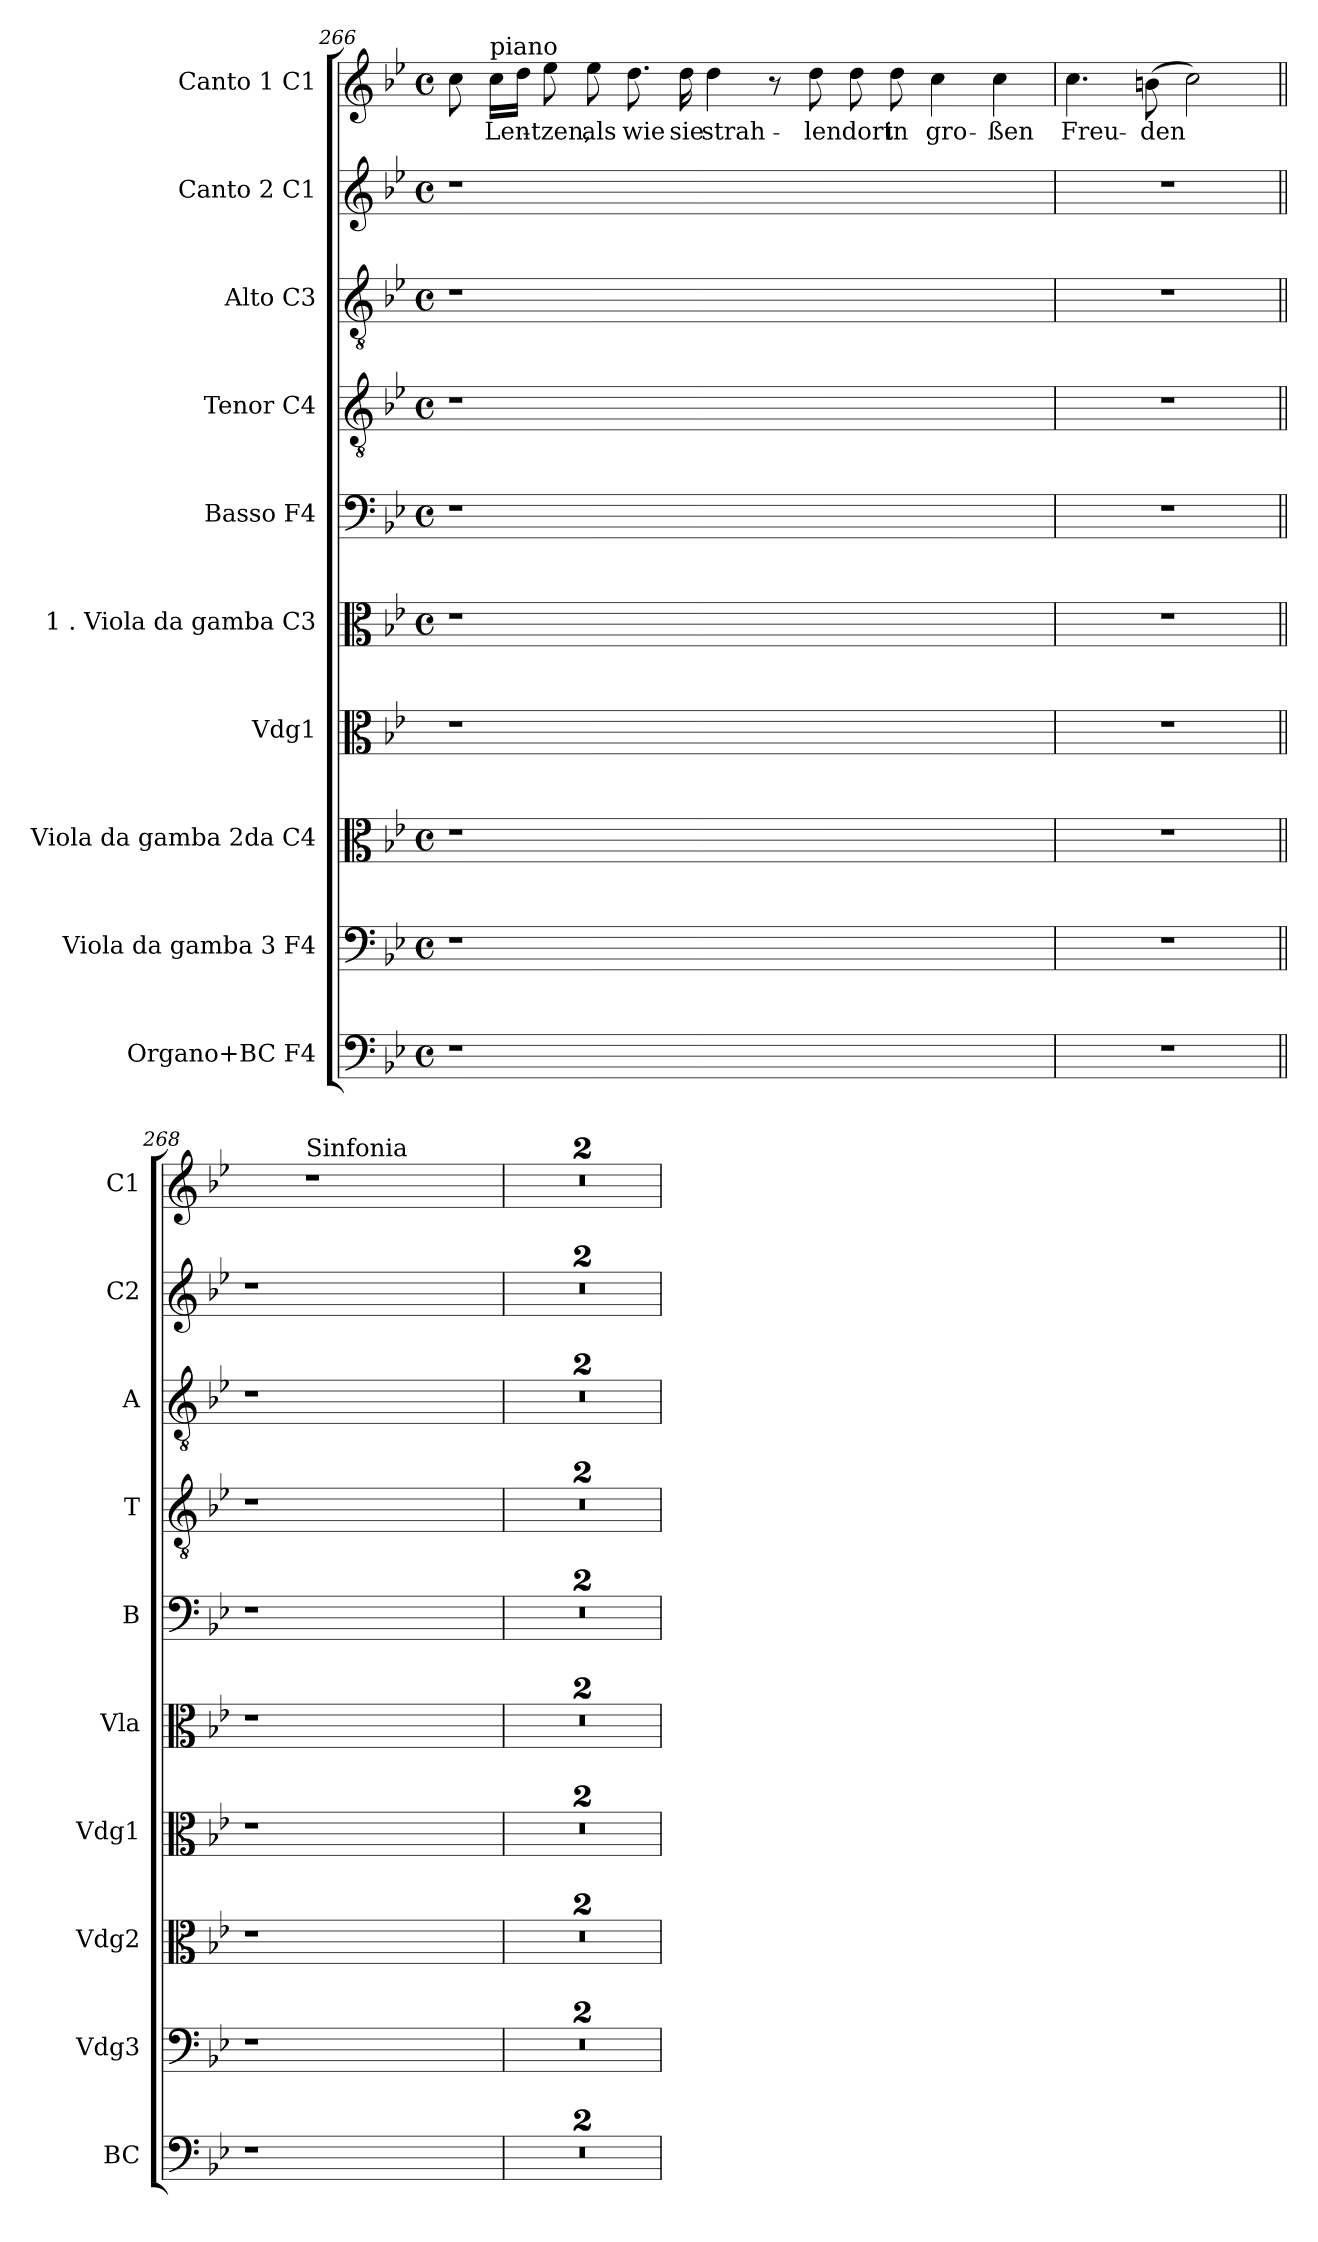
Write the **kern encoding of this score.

**kern	**kern	**kern	**kern	**kern	**kern	**kern	**kern	**kern	**kern	**text
*part10	*part9	*part8	*part7	*part6	*part5	*part4	*part3	*part2	*part1	*part1
*staff10	*staff9	*staff8	*staff7	*staff6	*staff5	*staff4	*staff3	*staff2	*staff1	*staff1
*I"Organo+BC F4	*I"Viola da gamba 3 F4	*I"Viola da gamba 2da C4	*I"Vdg1	*I"1 . Viola da gamba C3	*I"Basso F4	*I"Tenor C4	*I"Alto C3	*I"Canto 2 C1	*I"Canto 1 C1	*
*I'BC	*I'Vdg3	*I'Vdg2	*I'Vdg1	*I'Vla	*I'B	*I'T	*I'A	*I'C2	*I'C1	*
*clefF4	*clefF4	*clefC3	*clefC3	*clefC3	*clefF4	*clefGv2	*clefGv2	*clefG2	*clefG2	*
*k[b-e-]	*k[b-e-]	*k[b-e-]	*k[b-e-]	*k[b-e-]	*k[b-e-]	*k[b-e-]	*k[b-e-]	*k[b-e-]	*k[b-e-]	*
*B-:	*B-:	*B-:	*B-:	*B-:	*B-:	*B-:	*B-:	*B-:	*B-:	*
*M4/4	*M4/4	*M4/4	*	*M4/4	*M4/4	*M4/4	*M4/4	*M4/4	*M4/4	*
*met(c)	*met(c)	*met(c)	*	*met(c)	*met(c)	*met(c)	*met(c)	*met(c)	*met(c)	*
=266	=266	=266	=266	=266	=266	=266	=266	=266	=266	=266
1r	1r	1r	1r	1r	1r	1r	1r	1r	8cc\	.
!	!	!	!	!	!	!	!	!	!LO:TX:a:t=piano	!
!	!	!	!	!	!	!	!	!	!	!LO:LY:b
.	.	.	.	.	.	.	.	.	16cc\LL	Len-
.	.	.	.	.	.	.	.	.	16dd\JJ	.
!	!	!	!	!	!	!	!	!	!	!LO:LY:b
.	.	.	.	.	.	.	.	.	8ee-\	-tzen,
!	!	!	!	!	!	!	!	!	!	!LO:LY:b
.	.	.	.	.	.	.	.	.	8ee-\	als
!	!	!	!	!	!	!	!	!	!	!LO:LY:b
.	.	.	.	.	.	.	.	.	8.dd\	wie
!	!	!	!	!	!	!	!	!	!	!LO:LY:b
.	.	.	.	.	.	.	.	.	16dd\	sie
!	!	!	!	!	!	!	!	!	!	!LO:LY:b
.	.	.	.	.	.	.	.	.	4dd\	strah-
1ryy	1ryy	1ryy	1ryy	1ryy	1ryy	1ryy	1ryy	1ryy	8r	.
!	!	!	!	!	!	!	!	!	!	!LO:LY:b
.	.	.	.	.	.	.	.	.	8dd\	-len
!	!	!	!	!	!	!	!	!	!	!LO:LY:b
.	.	.	.	.	.	.	.	.	8dd\	dort
!	!	!	!	!	!	!	!	!	!	!LO:LY:b
.	.	.	.	.	.	.	.	.	8dd\	in
!	!	!	!	!	!	!	!	!	!	!LO:LY:b
.	.	.	.	.	.	.	.	.	4cc\	gro-
!	!	!	!	!	!	!	!	!	!	!LO:LY:b
.	.	.	.	.	.	.	.	.	4cc\	-ßen
!!LO:LB:g=z
=267	=267	=267	=267	=267	=267	=267	=267	=267	=267	=267
!	!	!	!	!	!	!	!	!	!	!LO:LY:b
1r	1r	1r	1r	1r	1r	1r	1r	1r	4.cc\	Freu-
!	!	!	!	!	!	!	!	!	!	!LO:LY:b
.	.	.	.	.	.	.	.	.	(>8bn\	-den
.	.	.	.	.	.	.	.	.	2cc\)	.
=268||	=268||	=268||	=268||	=268||	=268||	=268||	=268||	=268||	=268||	=268||
1r	1r	1r	1r	1r	1r	1r	1r	1r	8ryy	.
.	.	.	.	.	.	.	.	.	32ryy	.
!	!	!	!	!	!	!	!	!	!LO:TX:a:t=Sinfonia	!
.	.	.	.	.	.	.	.	.	1r	.
8ryy	8ryy	8ryy	8ryy	8ryy	8ryy	8ryy	8ryy	8ryy	.	.
32ryy	32ryy	32ryy	32ryy	32ryy	32ryy	32ryy	32ryy	32ryy	.	.
=269	=269	=269	=269	=269	=269	=269	=269	=269	=269	=269
1r	1r	1r	1r	1r	1r	1r	1r	1r	1r	.
=270	=270	=270	=270	=270	=270	=270	=270	=270	=270	=270
1r	1r	1r	1r	1r	1r	1r	1r	1r	1r	.
=	=	=	=	=	=	=	=	=	=	=
*-	*-	*-	*-	*-	*-	*-	*-	*-	*-	*-
